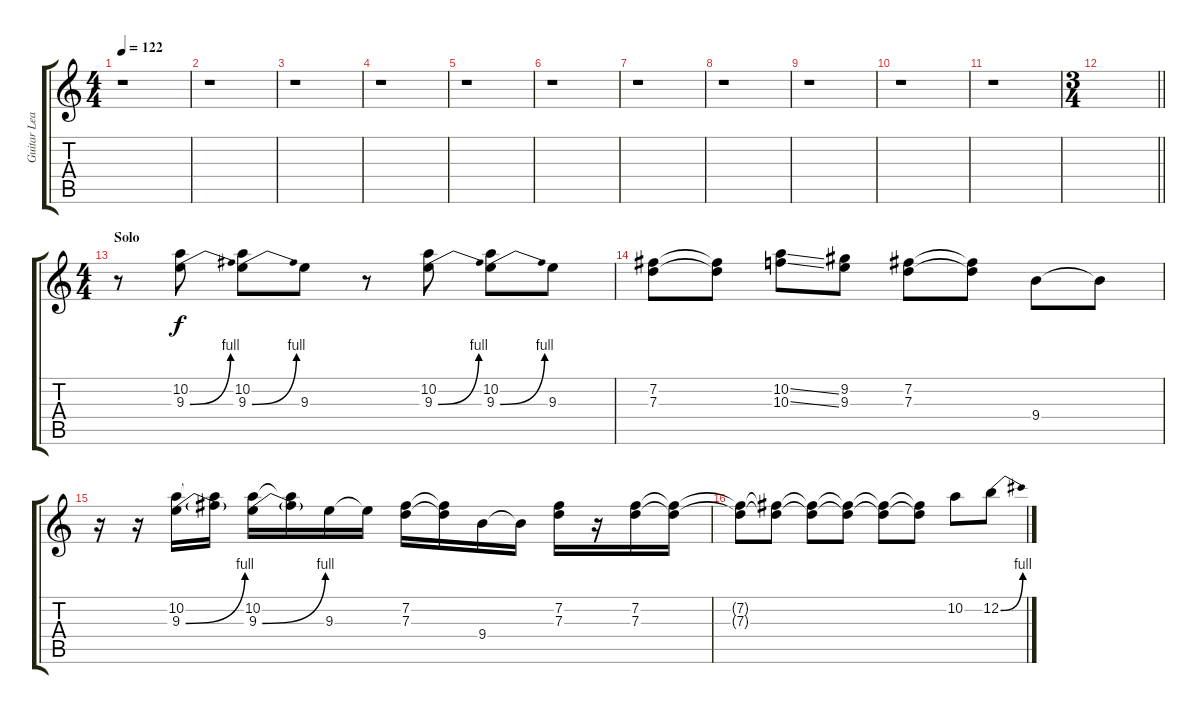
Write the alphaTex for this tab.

\track ("Guitar Leads & Fills" "Guitar Lea") {instrument distortionguitar}
\staff {score tabs}
\tuning (E4 B3 G3 D3 A2 E2) {hide}
\ts (4 4)
\tempo 122
\clef g2
\ks c
r.1{dy f} |
r.1 |
r.1 |
r.1 |
r.1 |
r.1 |
r.1 |
r.1 |
r.1 |
r.1 |
r.1 |
\ts (3 4)
\barLineRight lightlight
|
\ts (4 4)
\section ("" "Solo")
r.8 (10.2 9.3{be (bend 0 0 60 4)}).8 (10.2 9.3{be (bend 0 0 60 4)}).8 9.3.8 r.8 (10.2 9.3{be (bend 0 0 60 4)}).8 (10.2 9.3{be (bend 0 0 60 4)}).8 9.3.8 |
(7.2 7.3).8 (7.2{t} 7.3{t}).8 (10.2{ss} 10.3{ss}).8 (9.2 9.3).8 (7.2 7.3).8 (7.2{t} 7.3{t}).8 9.4.8 9.4{t}.8 |
r.16 r.16 (10.2 9.3{be (bend 0 0 60 4)}).16 (10.2{t} 9.3{t}).16 (10.2 9.3{be (bend 0 0 60 4)}).16 (10.2{t} 9.3{t}).16 9.3.16 9.3{t}.16 (7.2 7.3).16 (7.2{t} 7.3{t}).16 9.4.16 9.4{t}.16 (7.2 7.3).16 r.16 (7.2 7.3).16 (7.2{t} 7.3{t}).16 |
(7.2{t} 7.3{t}).8 (7.2{t} 7.3{t}).8 (7.2{t} 7.3{t}).8 (7.2{t} 7.3{t}).8 (7.2{t} 7.3{t}).8 (7.2{t} 7.3{t}).8 10.2.8 12.2{be (bend 0 0 60 4)}.8
